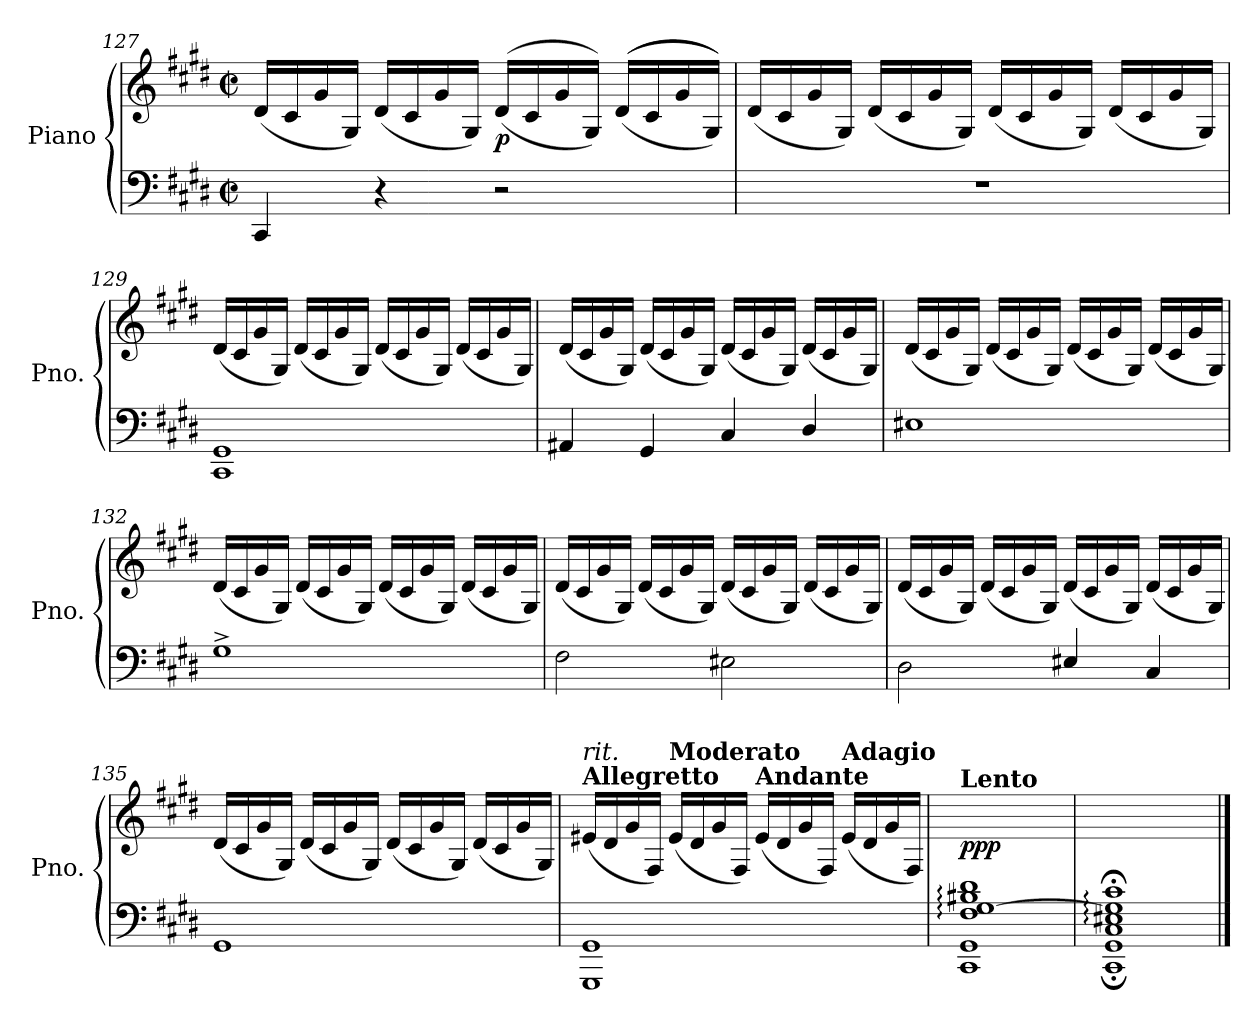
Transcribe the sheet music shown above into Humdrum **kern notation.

**kern	**kern	**dynam
*part1	*part1	*part1
*staff2	*staff1	*staff1/2
*I"Piano	*	*
*I'Pno.	*	*
!!LO:PB:g=z
*clefF4	*clefG2	*
*k[f#c#g#d#]	*k[f#c#g#d#]	*
*M2/2	*M2/2	*
*met(c|)	*met(c|)	*
=127	=127	=127
4CC#/	(<16d#/LL	.
.	16c#/	.
.	16g#/	.
.	16G#/JJ)	.
4r	(<16d#/LL	.
.	16c#/	.
.	16g#/	.
.	16G#/JJ)	.
!	!	!LO:DY:b
2r	(<(<16d#/LL	p
.	16c#/	.
.	16g#/	.
.	16G#/JJ))	.
.	(<(<(<16d#/LL	.
.	16c#/	.
.	16g#/	.
.	16G#/JJ)))	.
=128	=128	=128
1r	(<16d#/LL	.
.	16c#/	.
.	16g#/	.
.	16G#/JJ)	.
.	(<16d#/LL	.
.	16c#/	.
.	16g#/	.
.	16G#/JJ)	.
.	(<16d#/LL	.
.	16c#/	.
.	16g#/	.
.	16G#/JJ)	.
.	(<16d#/LL	.
.	16c#/	.
.	16g#/	.
.	16G#/JJ)	.
!!LO:LB:g=z
=129	=129	=129
1CC# 1GG#	(<16d#/LL	.
.	16c#/	.
.	16g#/	.
.	16G#/JJ)	.
.	(<16d#/LL	.
.	16c#/	.
.	16g#/	.
.	16G#/JJ)	.
.	(<16d#/LL	.
.	16c#/	.
.	16g#/	.
.	16G#/JJ)	.
.	(<16d#/LL	.
.	16c#/	.
.	16g#/	.
.	16G#/JJ)	.
=130	=130	=130
4AA#X/	(<16d#/LL	.
.	16c#/	.
.	16g#/	.
.	16G#/JJ)	.
4GG#/	(<16d#/LL	.
.	16c#/	.
.	16g#/	.
.	16G#/JJ)	.
4C#/	(<16d#/LL	.
.	16c#/	.
.	16g#/	.
.	16G#/JJ)	.
4D#/	(<16d#/LL	.
.	16c#/	.
.	16g#/	.
.	16G#/JJ)	.
!!LO:LB:g=z
=131	=131	=131
1E#X	(<16d#/LL	.
.	16c#/	.
.	16g#/	.
.	16G#/JJ)	.
.	(<16d#/LL	.
.	16c#/	.
.	16g#/	.
.	16G#/JJ)	.
.	(<16d#/LL	.
.	16c#/	.
.	16g#/	.
.	16G#/JJ)	.
.	(<16d#/LL	.
.	16c#/	.
.	16g#/	.
.	16G#/JJ)	.
=132	=132	=132
1G#^	(<16d#/LL	.
.	16c#/	.
.	16g#/	.
.	16G#/JJ)	.
.	(<16d#/LL	.
.	16c#/	.
.	16g#/	.
.	16G#/JJ)	.
.	(<16d#/LL	.
.	16c#/	.
.	16g#/	.
.	16G#/JJ)	.
.	(<16d#/LL	.
.	16c#/	.
.	16g#/	.
.	16G#/JJ)	.
!!LO:LB:g=z
=133	=133	=133
2F#\	(<16d#/LL	.
.	16c#/	.
.	16g#/	.
.	16G#/JJ)	.
.	(<16d#/LL	.
.	16c#/	.
.	16g#/	.
.	16G#/JJ)	.
2E#X\	(<16d#/LL	.
.	16c#/	.
.	16g#/	.
.	16G#/JJ)	.
.	(<16d#/LL	.
.	16c#/	.
.	16g#/	.
.	16G#/JJ)	.
=134	=134	=134
2D#\	(<16d#/LL	.
.	16c#/	.
.	16g#/	.
.	16G#/JJ)	.
.	(<16d#/LL	.
.	16c#/	.
.	16g#/	.
.	16G#/JJ)	.
4E#X/	(<16d#/LL	.
.	16c#/	.
.	16g#/	.
.	16G#/JJ)	.
4C#/	(<16d#/LL	.
.	16c#/	.
.	16g#/	.
.	16G#/JJ)	.
!!LO:LB:g=z
=135	=135	=135
1GG#	(<16d#/LL	.
.	16c#/	.
.	16g#/	.
.	16G#/JJ)	.
.	(<16d#/LL	.
.	16c#/	.
.	16g#/	.
.	16G#/JJ)	.
.	(<16d#/LL	.
.	16c#/	.
.	16g#/	.
.	16G#/JJ)	.
.	(<16d#/LL	.
.	16c#/	.
.	16g#/	.
.	16G#/JJ)	.
=136	=136	=136
!	!LO:TX:a:B:t=Allegretto	!
!	!LO:TX:a:i:t=rit.	!
1GGG# 1GG#	(<16e#X/LL	.
.	16d#/	.
.	16g#/	.
.	16F#/JJ)	.
!	!LO:TX:a:B:t=Moderato	!
.	(<16e#/LL	.
.	16d#/	.
.	16g#/	.
.	16F#/JJ)	.
!	!LO:TX:a:B:t=Andante	!
.	(<16e#/LL	.
.	16d#/	.
.	16g#/	.
.	16F#/JJ)	.
!	!LO:TX:a:B:t=Adagio	!
.	(<16e#/LL	.
.	16d#/	.
.	16g#/	.
.	16F#/JJ)	.
=137	=137	=137
*^	*	*
!	!	!LO:TX:a:B:t=Lento	!
!	!	!	!LO:DY:b
1F#: [1G#: 1B#X: 1d#:	1CC# 1GG#	1ryy	ppp
=138	=138	=138	=138
1E#X;<: 1G#];<: 1c#;<:	1CC#; 1GG#; 1C#;	1ryy	.
*v	*v	*	*
==	==	==
*-	*-	*-
